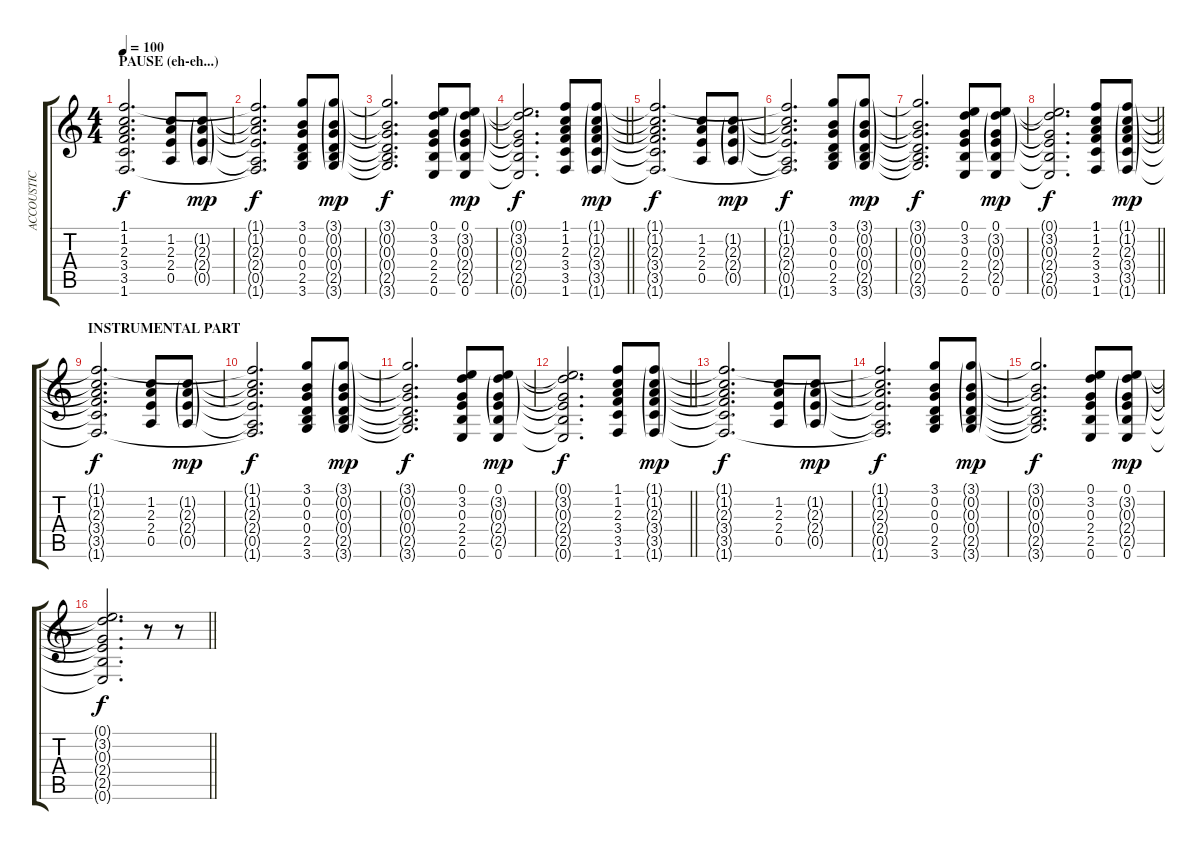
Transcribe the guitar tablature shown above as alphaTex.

\track ("ACCOUSTIC (DELAY)" "ACCOUSTIC ") {instrument acousticguitarsteel}
\staff {score tabs}
\tuning (E4 B3 G3 D3 A2 E2) {hide}
\ts (4 4)
\section ("" "PAUSE (eh-eh...)")
\tempo 100
\clef g2
\ks c
(1.1{t} 1.2{t} 2.3{t} 3.4{t} 3.5{t} 1.6{t}).2{d dy f} (1.2 2.3 2.4 0.5).8 (1.2{g} 2.3{g} 2.4{g} 0.5{g}).8{dy mp} |
(1.1{t} 1.2{t} 2.3{t} 2.4{t} 0.5{t} 1.6{t}).2{d dy f} (3.1 0.2 0.3 0.4 2.5 3.6).8 (3.1{g} 0.2{g} 0.3{g} 0.4{g} 2.5{g} 3.6{g}).8{dy mp} |
(3.1{t} 0.2{t} 0.3{t} 0.4{t} 2.5{t} 3.6{t}).2{d dy f} (0.1 3.2 0.3 2.4 2.5 0.6).8 (0.1 3.2{g} 0.3{g} 2.4{g} 2.5{g} 0.6).8{dy mp} |
\barLineRight lightlight
(0.1{t} 3.2{t} 0.3{t} 2.4{t} 2.5{t} 0.6{t}).2{d dy f} (1.1 1.2 2.3 3.4 3.5 1.6).8 (1.1{g} 1.2{g} 2.3{g} 3.4{g} 3.5{g} 1.6{g}).8{dy mp} |
(1.1{t} 1.2{t} 2.3{t} 3.4{t} 3.5{t} 1.6{t}).2{d dy f} (1.2 2.3 2.4 0.5).8 (1.2{g} 2.3{g} 2.4{g} 0.5{g}).8{dy mp} |
(1.1{t} 1.2{t} 2.3{t} 2.4{t} 0.5{t} 1.6{t}).2{d dy f} (3.1 0.2 0.3 0.4 2.5 3.6).8 (3.1{g} 0.2{g} 0.3{g} 0.4{g} 2.5{g} 3.6{g}).8{dy mp} |
(3.1{t} 0.2{t} 0.3{t} 0.4{t} 2.5{t} 3.6{t}).2{d dy f} (0.1 3.2 0.3 2.4 2.5 0.6).8 (0.1 3.2{g} 0.3{g} 2.4{g} 2.5{g} 0.6).8{dy mp} |
\barLineRight lightlight
(0.1{t} 3.2{t} 0.3{t} 2.4{t} 2.5{t} 0.6{t}).2{d dy f} (1.1 1.2 2.3 3.4 3.5 1.6).8 (1.1{g} 1.2{g} 2.3{g} 3.4{g} 3.5{g} 1.6{g}).8{dy mp} |
\section ("" "INSTRUMENTAL PART")
(1.1{t} 1.2{t} 2.3{t} 3.4{t} 3.5{t} 1.6{t}).2{d dy f} (1.2 2.3 2.4 0.5).8 (1.2{g} 2.3{g} 2.4{g} 0.5{g}).8{dy mp} |
(1.1{t} 1.2{t} 2.3{t} 2.4{t} 0.5{t} 1.6{t}).2{d dy f} (3.1 0.2 0.3 0.4 2.5 3.6).8 (3.1{g} 0.2{g} 0.3{g} 0.4{g} 2.5{g} 3.6{g}).8{dy mp} |
(3.1{t} 0.2{t} 0.3{t} 0.4{t} 2.5{t} 3.6{t}).2{d dy f} (0.1 3.2 0.3 2.4 2.5 0.6).8 (0.1 3.2{g} 0.3{g} 2.4{g} 2.5{g} 0.6).8{dy mp} |
\barLineRight lightlight
(0.1{t} 3.2{t} 0.3{t} 2.4{t} 2.5{t} 0.6{t}).2{d dy f} (1.1 1.2 2.3 3.4 3.5 1.6).8 (1.1{g} 1.2{g} 2.3{g} 3.4{g} 3.5{g} 1.6{g}).8{dy mp} |
(1.1{t} 1.2{t} 2.3{t} 3.4{t} 3.5{t} 1.6{t}).2{d dy f} (1.2 2.3 2.4 0.5).8 (1.2{g} 2.3{g} 2.4{g} 0.5{g}).8{dy mp} |
(1.1{t} 1.2{t} 2.3{t} 2.4{t} 0.5{t} 1.6{t}).2{d dy f} (3.1 0.2 0.3 0.4 2.5 3.6).8 (3.1{g} 0.2{g} 0.3{g} 0.4{g} 2.5{g} 3.6{g}).8{dy mp} |
(3.1{t} 0.2{t} 0.3{t} 0.4{t} 2.5{t} 3.6{t}).2{d dy f} (0.1 3.2 0.3 2.4 2.5 0.6).8 (0.1 3.2{g} 0.3{g} 2.4{g} 2.5{g} 0.6).8{dy mp} |
\barLineRight lightlight
(0.1{t} 3.2{t} 0.3{t} 2.4{t} 2.5{t} 0.6{t}).2{d dy f} r.8 r.8
